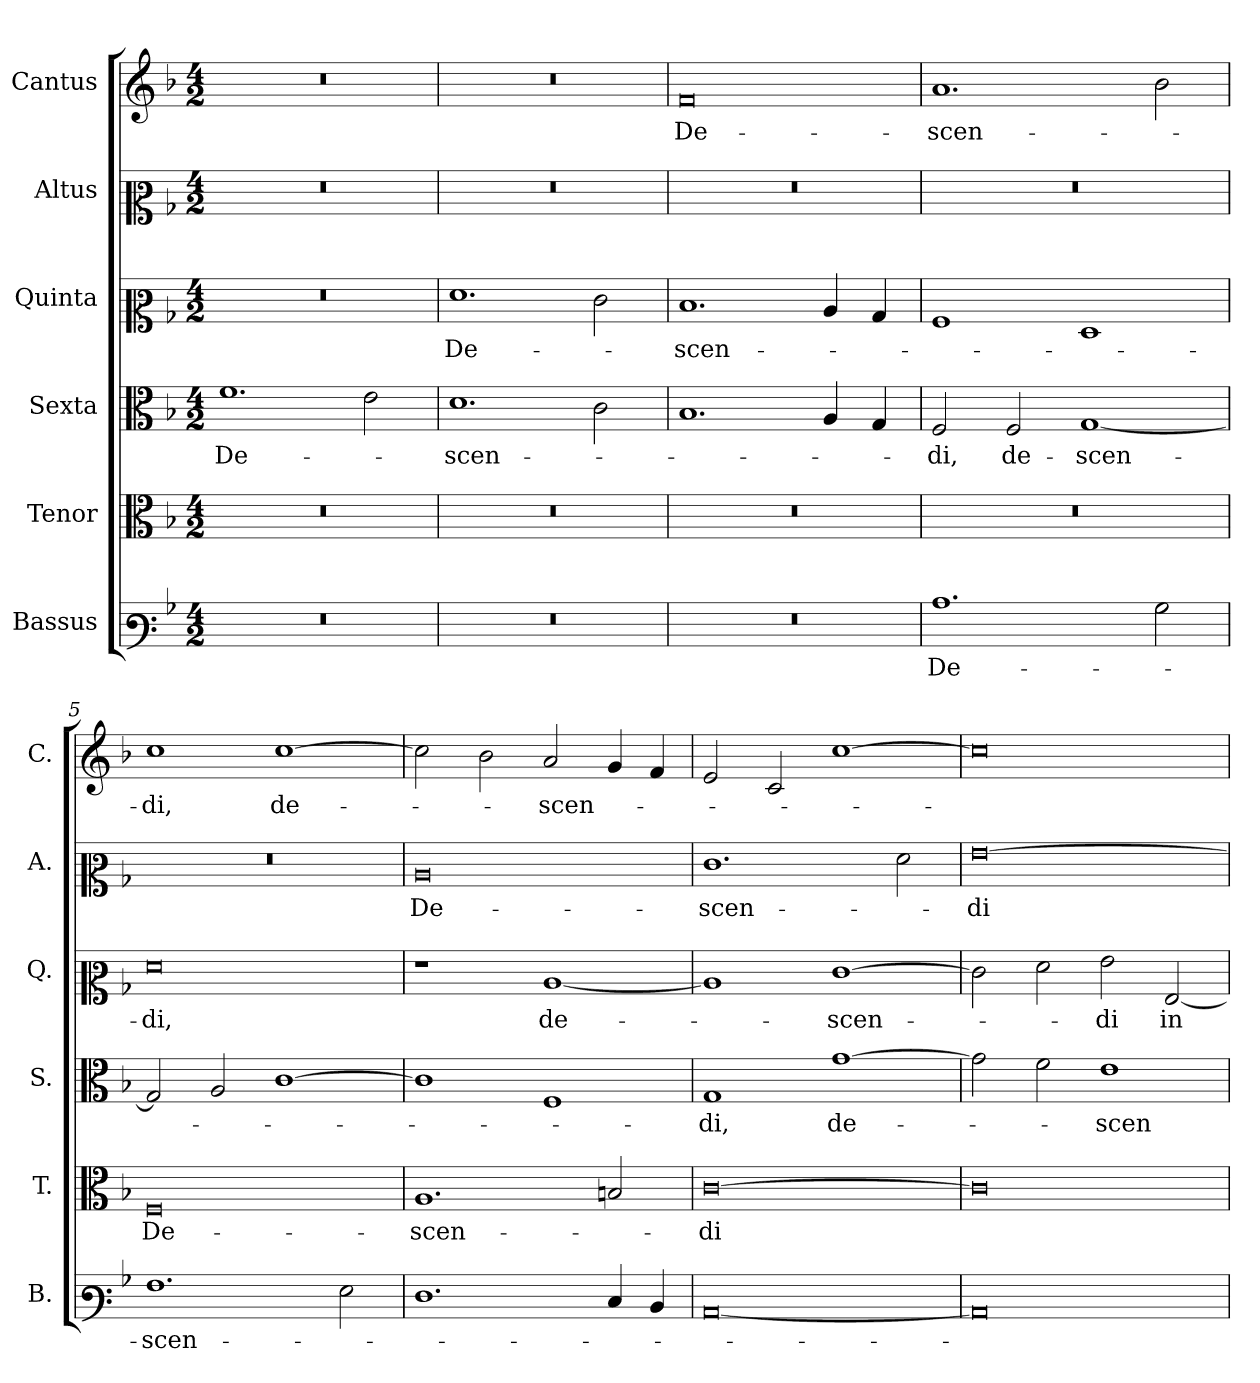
**kern	**text	**kern	**text	**kern	**text	**kern	**text	**kern	**text	**kern	**text
*part6	*part6	*part5	*part5	*part4	*part4	*part3	*part3	*part2	*part2	*part1	*part1
*staff6	*staff6	*staff5	*staff5	*staff4	*staff4	*staff3	*staff3	*staff2	*staff2	*staff1	*staff1
*I"Bassus	*	*I"Tenor	*	*I"Sexta	*	*I"Quinta	*	*I"Altus	*	*I"Cantus	*
*I'B.	*	*I'T.	*	*I'S.	*	*I'Q.	*	*I'A.	*	*I'C.	*
*clefF3	*	*clefC3	*	*clefC3	*	*clefC2	*	*clefC2	*	*clefG2	*
*k[b-]	*	*k[b-]	*	*k[b-]	*	*k[b-]	*	*k[b-]	*	*k[b-]	*
*M4/2	*	*M4/2	*	*M4/2	*	*M4/2	*	*M4/2	*	*M4/2	*
=1	=1	=1	=1	=1	=1	=1	=1	=1	=1	=1	=1
0r	.	0r	.	1.f	De-	0r	.	0r	.	0r	.
.	.	.	.	2e\	.	.	.	.	.	.	.
=2	=2	=2	=2	=2	=2	=2	=2	=2	=2	=2	=2
0r	.	0r	.	1.d	-scen-	1.f	De-	0r	.	0r	.
.	.	.	.	2c\	.	2e\	.	.	.	.	.
=3	=3	=3	=3	=3	=3	=3	=3	=3	=3	=3	=3
0r	.	0r	.	1.B-	.	1.d	-scen-	0r	.	0f	De-
.	.	.	.	4A/	.	4c/	.	.	.	.	.
.	.	.	.	4G/	.	4B-/	.	.	.	.	.
=4	=4	=4	=4	=4	=4	=4	=4	=4	=4	=4	=4
1.c	De-	0r	.	2F/	-di,	1A	.	0r	.	1.a	-scen-
.	.	.	.	2F/	de-	.	.	.	.	.	.
.	.	.	.	[1G	-scen-	1F	.	.	.	.	.
2B-\	.	.	.	.	.	.	.	.	.	2b-\	.
=5	=5	=5	=5	=5	=5	=5	=5	=5	=5	=5	=5
1.A	-scen-	0F	De-	2G/]	.	0f	-di,	0r	.	1cc	-di,
.	.	.	.	2A/	.	.	.	.	.	.	.
.	.	.	.	[1c	.	.	.	.	.	[1cc	de-
2G\	.	.	.	.	.	.	.	.	.	.	.
=6	=6	=6	=6	=6	=6	=6	=6	=6	=6	=6	=6
1.F	.	1.A	-scen-	1c]	.	1r	.	0c	De-	2cc\]	.
.	.	.	.	.	.	.	.	.	.	2b-\	.
.	.	.	.	1F	.	[1c	de-	.	.	2a/	-scen-
4E/	.	2Bn/	.	.	.	.	.	.	.	4g/	.
4D/	.	.	.	.	.	.	.	.	.	4f/	.
=7	=7	=7	=7	=7	=7	=7	=7	=7	=7	=7	=7
[0C	.	[0c	-di	1G	-di,	1c]	.	1.e	-scen-	2e/	.
.	.	.	.	.	.	.	.	.	.	2c/	.
.	.	.	.	[1g	de-	[1e	-scen-	.	.	[1cc	.
.	.	.	.	.	.	.	.	2f\	.	.	.
!!LO:LB:g=z
=8	=8	=8	=8	=8	=8	=8	=8	=8	=8	=8	=8
0C]	.	0c]	.	2g\]	.	2e\]	.	[0g	-di	0cc]	.
.	.	.	.	2f\	.	2f\	.	.	.	.	.
.	.	.	.	1e	-scen-	2g\	-di	.	.	.	.
.	.	.	.	.	.	[2G/	in	.	.	.	.
=	=	=	=	=	=	=	=	=	=	=	=
*-	*-	*-	*-	*-	*-	*-	*-	*-	*-	*-	*-
